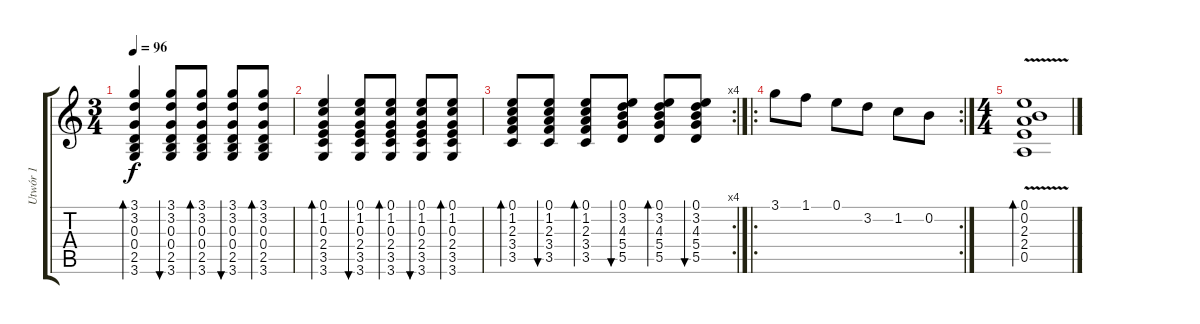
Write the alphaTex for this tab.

\track ("Utwór 1" "Utwór 1") {instrument acousticguitarsteel}
\staff {score tabs}
\tuning (E4 B3 G3 D3 A2 E2) {hide}
\ts (3 4)
\tempo 96
\clef g2
\ks c
(3.1 3.2 0.3 0.4 2.5 3.6).4{bd 120 dy f} (3.1 3.2 0.3 0.4 2.5 3.6).8{bu 60} (3.1 3.2 0.3 0.4 2.5 3.6).8{bd 60} (3.1 3.2 0.3 0.4 2.5 3.6).8{bu 60} (3.1 3.2 0.3 0.4 2.5 3.6).8{bd 60} |
(0.1 1.2 0.3 2.4 3.5 3.6).4{bd 120} (0.1 1.2 0.3 2.4 3.5 3.6).8{bu 60} (0.1 1.2 0.3 2.4 3.5 3.6).8{bd 60} (0.1 1.2 0.3 2.4 3.5 3.6).8{bu 60} (0.1 1.2 0.3 2.4 3.5 3.6).8{bd 60} |
\rc 4
(0.1 1.2 2.3 3.4 3.5).8{bd 60} (0.1 1.2 2.3 3.4 3.5).8{bu 60} (0.1 1.2 2.3 3.4 3.5).8{bd 60} (0.1 3.2 4.3 5.4 5.5).8{bu 60} (0.1 3.2 4.3 5.4 5.5).8{bd 60} (0.1 3.2 4.3 5.4 5.5).8{bu 60} |
\ro
\rc 2
3.1.8 1.1.8 0.1.8 3.2.8 1.2.8 0.2.8 |
\ts (4 4)
(0.1{v} 0.2{v} 2.3{v} 2.4{v} 0.5{v}).1{bd 240}
